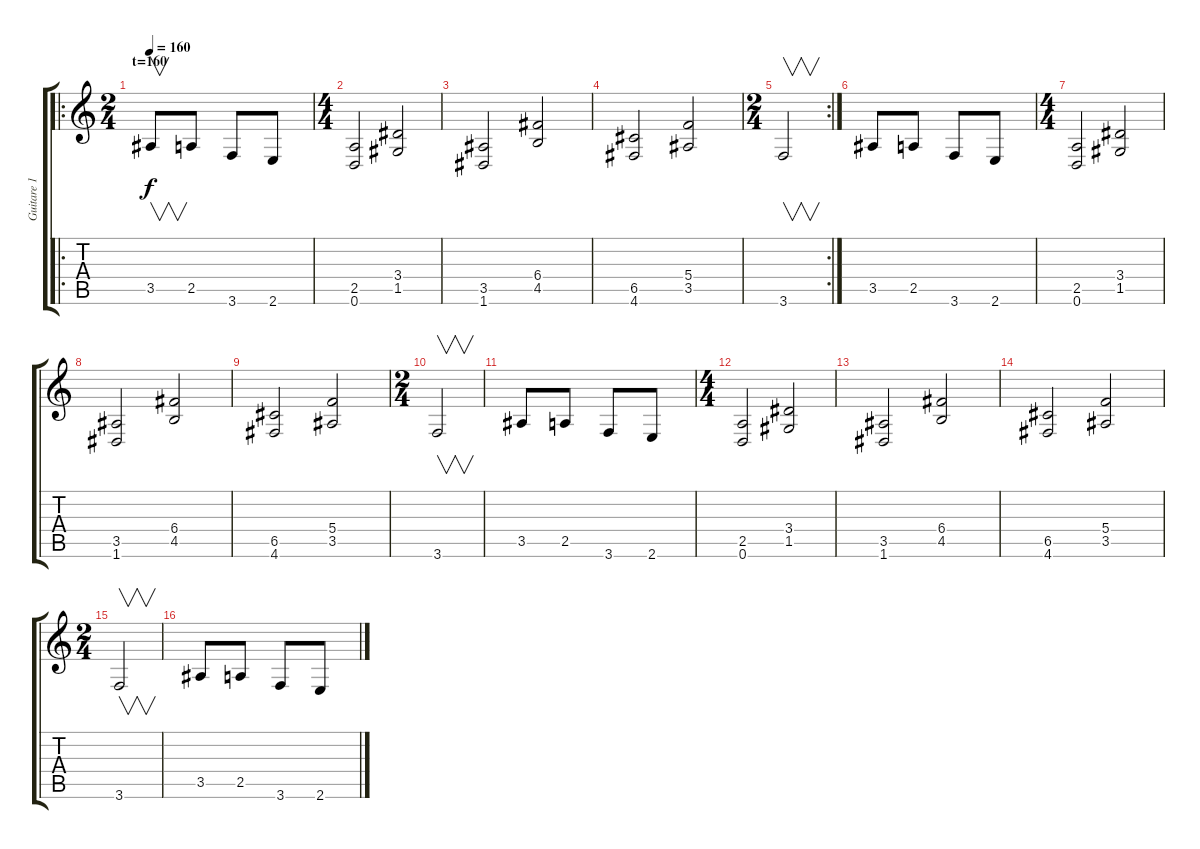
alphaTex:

\track ("Guitare 1" "Guitare 1") {instrument distortionguitar}
\staff {score tabs}
\tuning (D4 A3 F3 C3 G2 D2) {hide}
\ro
\ts (2 4)
\section ("" "t=160")
\tempo 160
\clef g2
\ks c
3.5.8{v dy f instrument distortionguitar} 2.5.8 3.6.8 2.6.8 |
\ts (4 4)
(2.5 0.6).2 (3.4 1.5).2 |
(3.5 1.6).2 (6.4 4.5).2 |
(6.5 4.6).2 (5.4 3.5).2 |
\rc 2
\ts (2 4)
3.6.2{v} |
3.5.8 2.5.8 3.6.8 2.6.8 |
\ts (4 4)
(2.5 0.6).2 (3.4 1.5).2 |
(3.5 1.6).2 (6.4 4.5).2 |
(6.5 4.6).2 (5.4 3.5).2 |
\ts (2 4)
3.6.2{v} |
3.5.8 2.5.8 3.6.8 2.6.8 |
\ts (4 4)
(2.5 0.6).2 (3.4 1.5).2 |
(3.5 1.6).2 (6.4 4.5).2 |
(6.5 4.6).2 (5.4 3.5).2 |
\ts (2 4)
3.6.2{v} |
3.5.8 2.5.8 3.6.8 2.6.8
